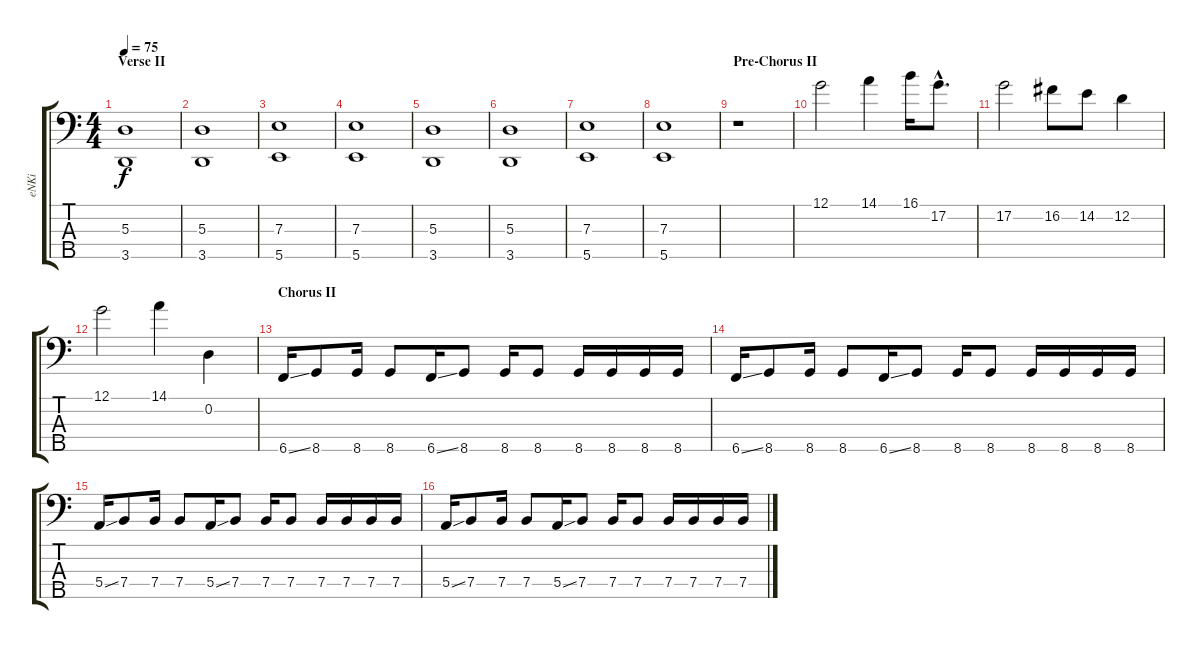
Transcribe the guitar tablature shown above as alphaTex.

\track ("eNKi" "eNKi") {instrument electricbassfinger}
\staff {score tabs}
\tuning (G2 D2 A1 E1 B0) {hide}
\ts (4 4)
\section ("" "Verse II")
\tempo 75
\clef f4
\ks c
(5.3 3.5).1{dy f} |
(5.3 3.5).1 |
(7.3 5.5).1 |
(7.3 5.5).1 |
(5.3 3.5).1 |
(5.3 3.5).1 |
(7.3 5.5).1 |
(7.3 5.5).1 |
\section ("" "Pre-Chorus II")
r.1 |
12.1.2 14.1.4 16.1.16 17.2{hac}.8{d} |
17.2.2 16.2.8 14.2.8 12.2.4 |
12.1.2 14.1.4 0.2.4 |
\section ("" "Chorus II")
6.5{ss}.16 8.5.8 8.5.16 8.5.8 6.5{ss}.16 8.5.8 8.5.16 8.5.8 8.5.16 8.5.16 8.5.16 8.5.16 |
6.5{ss}.16 8.5.8 8.5.16 8.5.8 6.5{ss}.16 8.5.8 8.5.16 8.5.8 8.5.16 8.5.16 8.5.16 8.5.16 |
5.4{ss}.16 7.4.8 7.4.16 7.4.8 5.4{ss}.16 7.4.8 7.4.16 7.4.8 7.4.16 7.4.16 7.4.16 7.4.16 |
5.4{ss}.16 7.4.8 7.4.16 7.4.8 5.4{ss}.16 7.4.8 7.4.16 7.4.8 7.4.16 7.4.16 7.4.16 7.4.16
